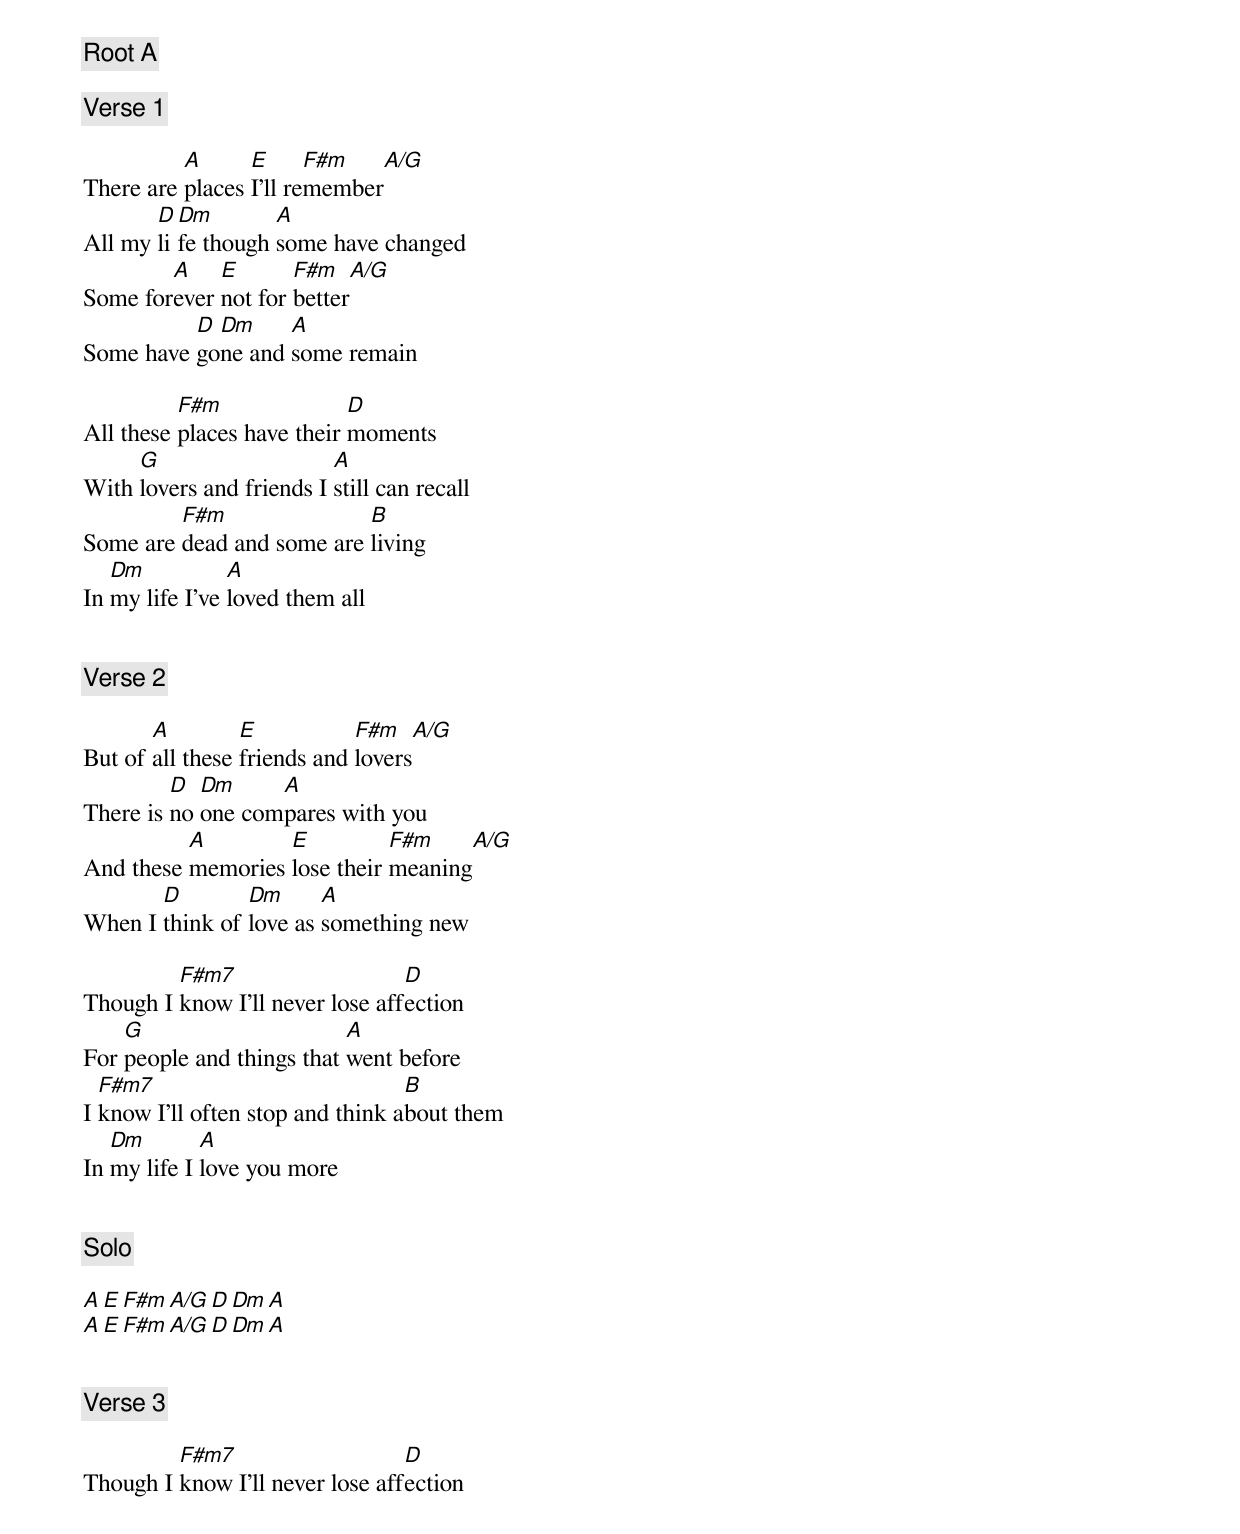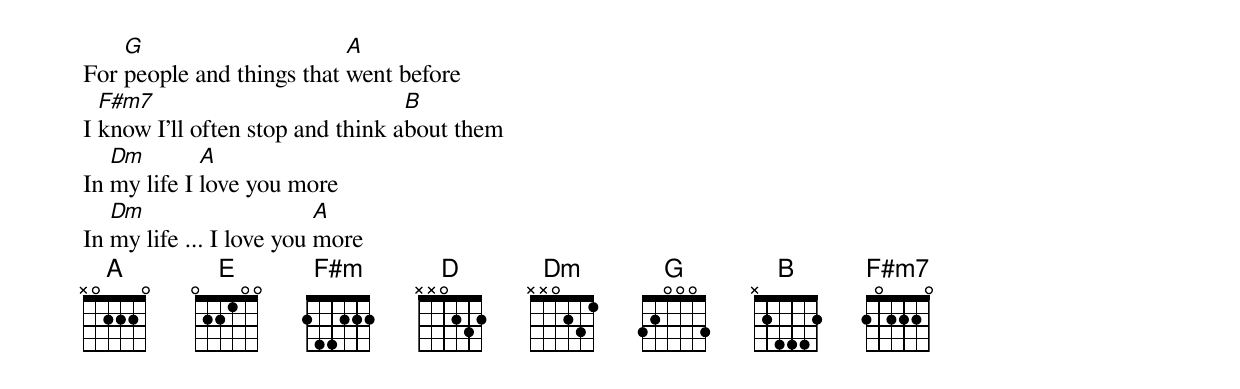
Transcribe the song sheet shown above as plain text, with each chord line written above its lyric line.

[Root] A

[Verse 1]

          A      E      F#m   A/G
There are places I'll remember
       D Dm        A
All my life though some have changed
        A    E       F#m    A/G
Some forever not for better
          D Dm     A
Some have gone and some remain

          F#m               D
All these places have their moments
     G                    A
With lovers and friends I still can recall
         F#m               B
Some are dead and some are living
   Dm           A
In my life I've loved them all


[Verse 2]

       A         E           F#m    A/G
But of all these friends and lovers
         D  Dm     A
There is no one compares with you
          A        E          F#m    A/G
And these memories lose their meaning
       D        Dm      A
When I think of love as something new

         F#m7                    D
Though I know I'll never lose affection
    G                      A
For people and things that went before
  F#m7                            B
I know I'll often stop and think about them
   Dm        A
In my life I love you more


[Solo]

A E F#m A/G D Dm A
A E F#m A/G D Dm A


[Verse 3]

         F#m7                    D
Though I know I'll never lose affection
    G                      A
For people and things that went before
  F#m7                            B
I know I'll often stop and think about them
   Dm        A
In my life I love you more
   Dm                     A
In my life ... I love you more
